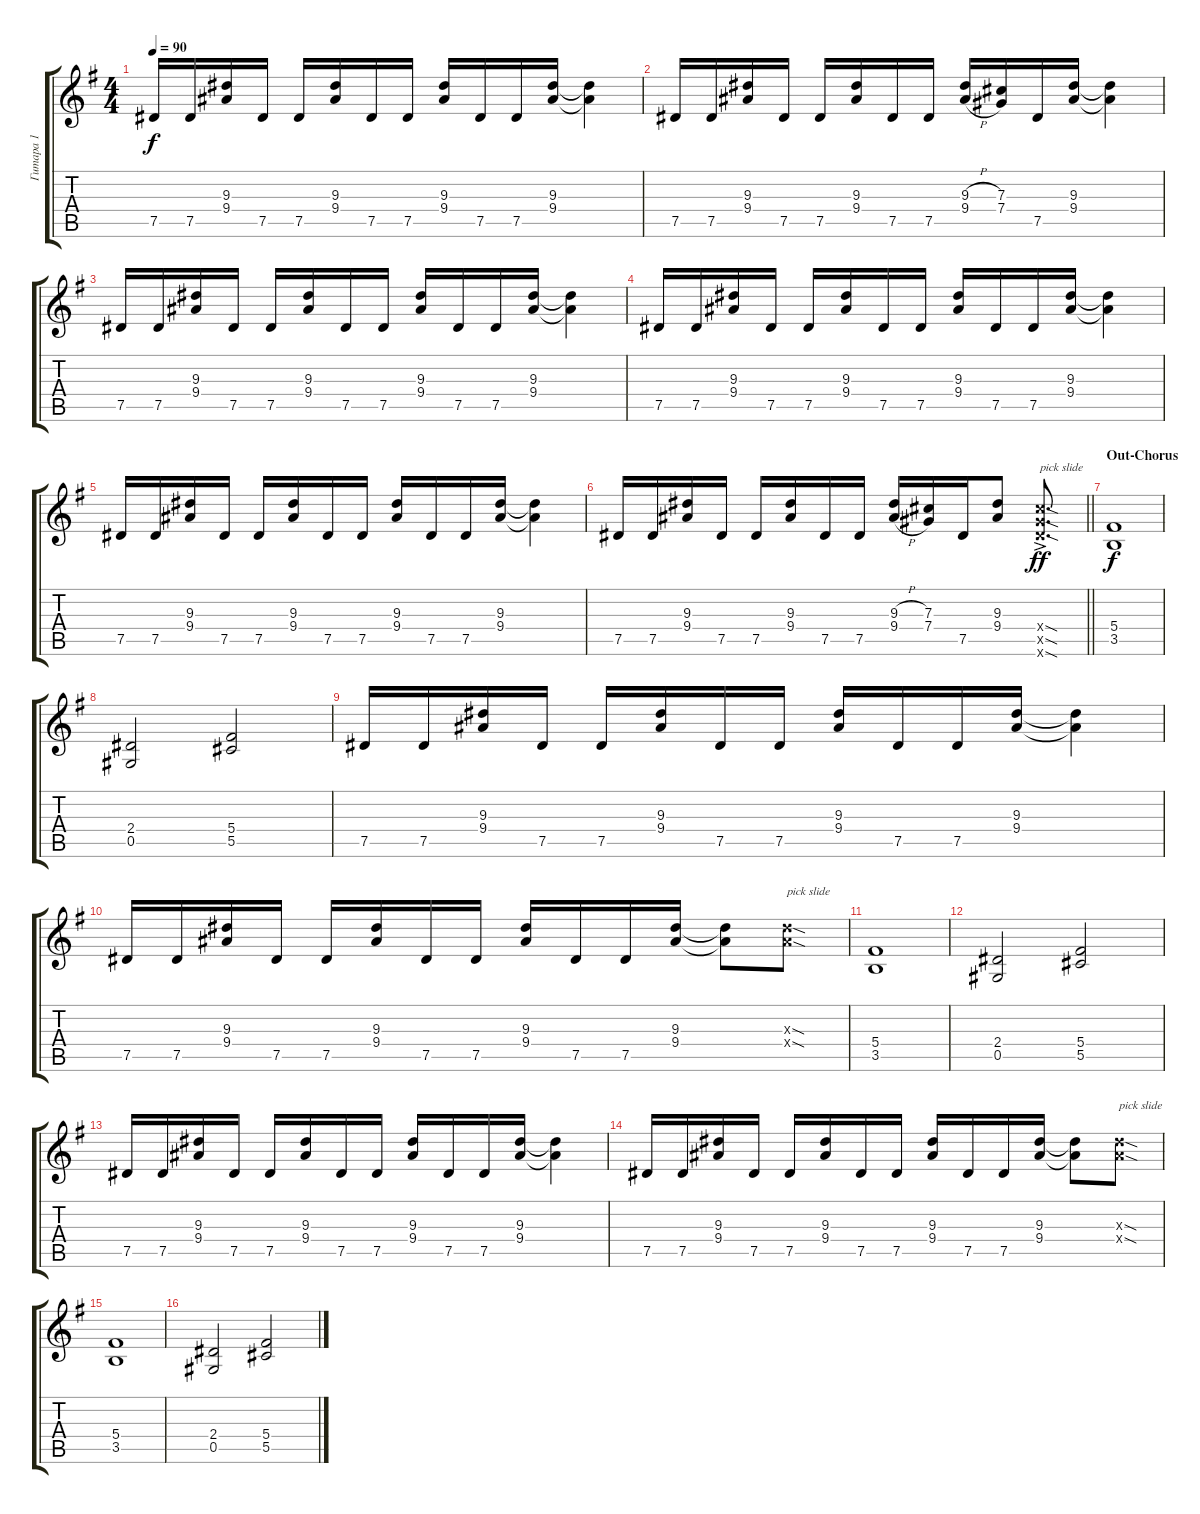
\track ("Гитара 1" "Гитара 1") {instrument distortionguitar}
\staff {score tabs}
\tuning (Eb4 Bb3 Gb3 Db3 Ab2 Eb2) {hide}
\ts (4 4)
\tempo 90
\clef g2
\ks eminor
7.5.16{dy f} 7.5.16 (9.3 9.4).16 7.5.16 7.5.16 (9.3 9.4).16 7.5.16 7.5.16 (9.3 9.4).16 7.5.16 7.5.16 (9.3 9.4).16 (9.3{t} 9.4{t}).4 |
7.5.16 7.5.16 (9.3 9.4).16 7.5.16 7.5.16 (9.3 9.4).16 7.5.16 7.5.16 (9.3{h} 9.4{h}).16 (7.3 7.4).16 7.5.16 (9.3 9.4).16 (9.3{t} 9.4{t}).4 |
7.5.16 7.5.16 (9.3 9.4).16 7.5.16 7.5.16 (9.3 9.4).16 7.5.16 7.5.16 (9.3 9.4).16 7.5.16 7.5.16 (9.3 9.4).16 (9.3{t} 9.4{t}).4 |
7.5.16 7.5.16 (9.3 9.4).16 7.5.16 7.5.16 (9.3 9.4).16 7.5.16 7.5.16 (9.3 9.4).16 7.5.16 7.5.16 (9.3 9.4).16 (9.3{t} 9.4{t}).4 |
7.5.16 7.5.16 (9.3 9.4).16 7.5.16 7.5.16 (9.3 9.4).16 7.5.16 7.5.16 (9.3 9.4).16 7.5.16 7.5.16 (9.3 9.4).16 (9.3{t} 9.4{t}).4 |
\barLineRight lightlight
7.5.16 7.5.16 (9.3 9.4).16 7.5.16 7.5.16 (9.3 9.4).16 7.5.16 7.5.16 (9.3{h} 9.4{h}).16 (7.3 7.4).16 7.5.16 (9.3 9.4).8 (12.4{sod ac x} 12.5{sod ac x} 12.6{sod ac x}).8{d txt "pick slide" dy ff volume 15} |
\section ("" "Out-Chorus")
(5.4 3.5).1{dy f volume 13} |
(2.4 0.5).2 (5.4 5.5).2 |
7.5.16 7.5.16 (9.3 9.4).16 7.5.16 7.5.16 (9.3 9.4).16 7.5.16 7.5.16 (9.3 9.4).16 7.5.16 7.5.16 (9.3 9.4).16 (9.3{t} 9.4{t}).4 |
7.5.16 7.5.16 (9.3 9.4).16 7.5.16 7.5.16 (9.3 9.4).16 7.5.16 7.5.16 (9.3 9.4).16 7.5.16 7.5.16 (9.3 9.4).16 (9.3{t} 9.4{t}).8 (9.3{sod x} 9.4{sod x}).8{txt "pick slide" volume 15} |
(5.4 3.5).1{volume 13} |
(2.4 0.5).2 (5.4 5.5).2 |
7.5.16 7.5.16 (9.3 9.4).16 7.5.16 7.5.16 (9.3 9.4).16 7.5.16 7.5.16 (9.3 9.4).16 7.5.16 7.5.16 (9.3 9.4).16 (9.3{t} 9.4{t}).4 |
7.5.16 7.5.16 (9.3 9.4).16 7.5.16 7.5.16 (9.3 9.4).16 7.5.16 7.5.16 (9.3 9.4).16 7.5.16 7.5.16 (9.3 9.4).16 (9.3{t} 9.4{t}).8 (9.3{sod x} 9.4{sod x}).8{txt "pick slide" volume 15} |
(5.4 3.5).1{volume 13} |
(2.4 0.5).2 (5.4 5.5).2
